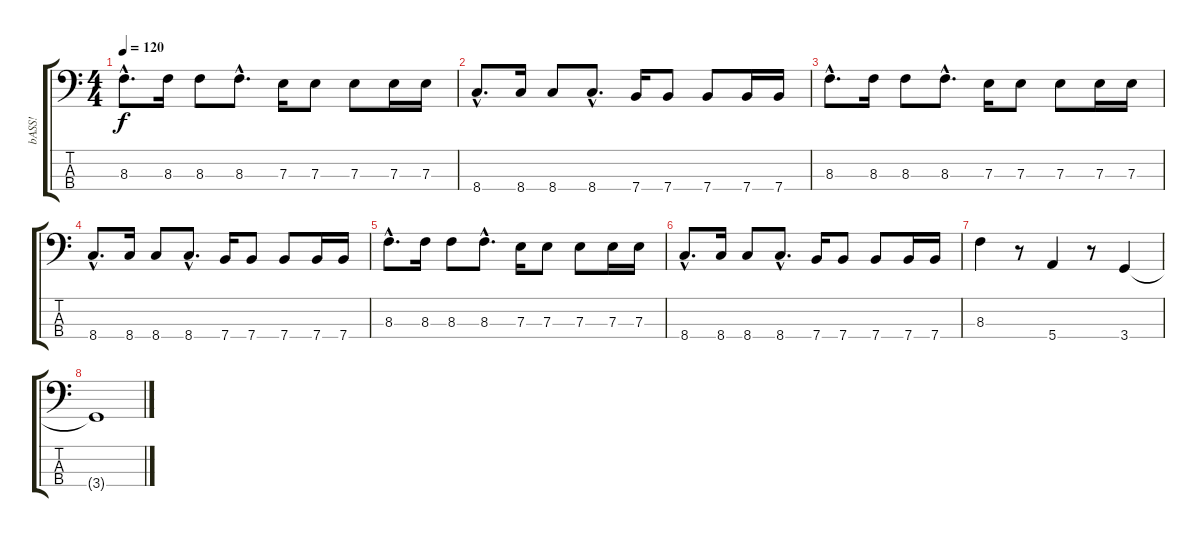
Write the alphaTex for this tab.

\track ("bASS!" "bASS!") {instrument electricbasspick}
\staff {score tabs}
\tuning (G2 D2 A1 E1) {hide}
\ts (4 4)
\tempo 120
\clef f4
\ks c
8.3{hac}.8{d dy f} 8.3.16 8.3.8 8.3{hac}.8{d} 7.3.16 7.3.8 7.3.8 7.3.16 7.3.16 |
8.4{hac}.8{d} 8.4.16 8.4.8 8.4{hac}.8{d} 7.4.16 7.4.8 7.4.8 7.4.16 7.4.16 |
8.3{hac}.8{d} 8.3.16 8.3.8 8.3{hac}.8{d} 7.3.16 7.3.8 7.3.8 7.3.16 7.3.16 |
8.4{hac}.8{d} 8.4.16 8.4.8 8.4{hac}.8{d} 7.4.16 7.4.8 7.4.8 7.4.16 7.4.16 |
8.3{hac}.8{d} 8.3.16 8.3.8 8.3{hac}.8{d} 7.3.16 7.3.8 7.3.8 7.3.16 7.3.16 |
8.4{hac}.8{d} 8.4.16 8.4.8 8.4{hac}.8{d} 7.4.16 7.4.8 7.4.8 7.4.16 7.4.16 |
8.3.4 r.8 5.4.4 r.8 3.4.4 |
3.4{t}.1
